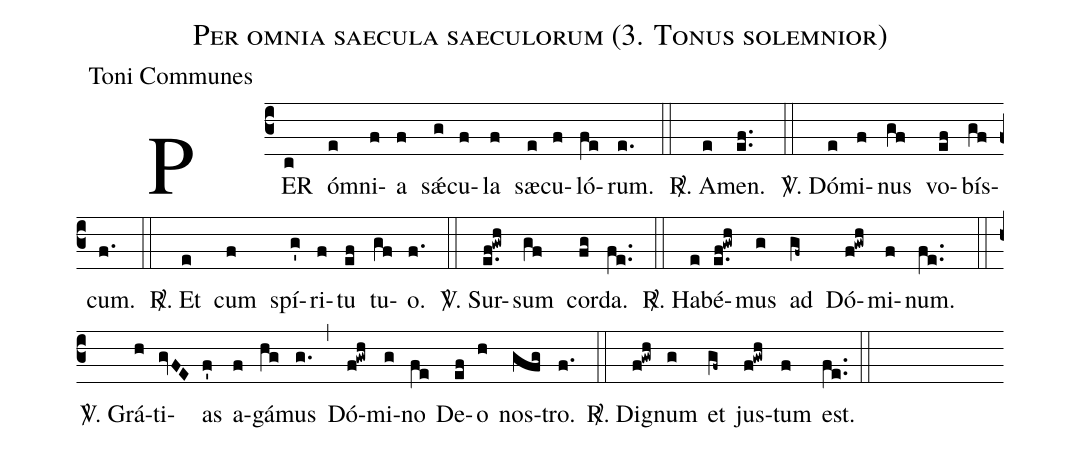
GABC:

name:Per omnia saecula saeculorum (3. Tonus solemnior);
office-part:Toni Communes;
%%
(c3) PER(c) óm(e)ni(f)a(f) sǽ(g)cu(f)la(f) sæ(e)cu(f)ló(fe)rum.(e.) (::)
<sp>R/</sp>. A(e)men.(ef..) (::)
<sp>V/</sp>. Dó(e)mi(f)nus(gf) vo(ef)bís(gf)cum.(f.) (::)
<sp>R/</sp>. Et(e) cum(f) spí(g')ri(f)tu(ef) tu(gf)o.(f.) (::)
<sp>V/</sp>. Sur(e.f!gwh)sum(gf) cor(fg)da.(fe..) (::)
<sp>R/</sp>. Ha(e)bé(e.f!gwh)mus(g) ad(gf~) Dó(f!gwh)mi(f)num.(fe..) (::)
<sp>V/</sp>. Grá(h)ti(gvFE)as(f') a(f)gá(hg)mus(g.) (,) Dó(f!gwh)mi(g)no(fe) De(ef)o(h) nos(gfg)tro.(f.) (::)
<sp>R/</sp>. Di(f!gwh)gnum(g) et(gf~) jus(f!gwh)tum(f) est.(fe..) (::)
